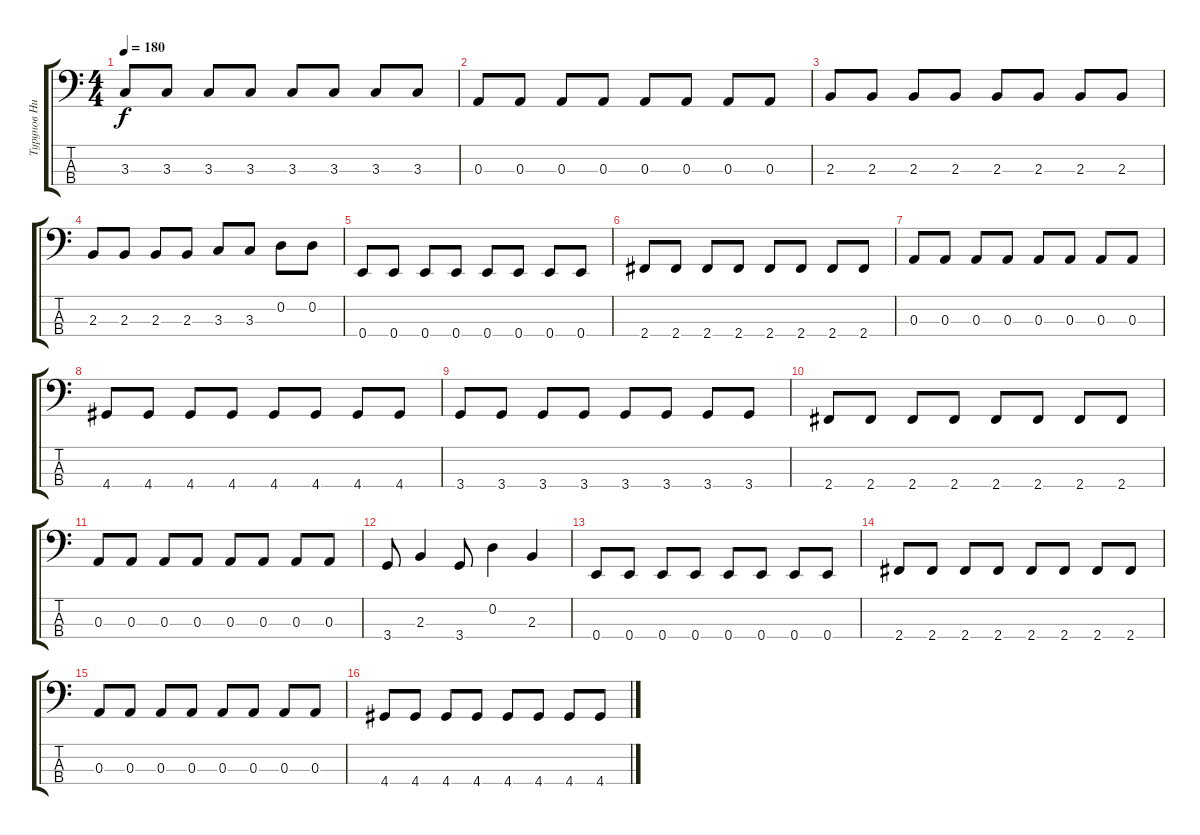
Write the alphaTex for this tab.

\track ("Турунов Николай" "Турунов Ни") {instrument electricbasspick}
\staff {score tabs}
\tuning (G2 D2 A1 E1) {hide}
\ts (4 4)
\tempo 180
\clef f4
\ks c
3.3.8{dy f} 3.3.8 3.3.8 3.3.8 3.3.8 3.3.8 3.3.8 3.3.8 |
0.3.8 0.3.8 0.3.8 0.3.8 0.3.8 0.3.8 0.3.8 0.3.8 |
2.3.8 2.3.8 2.3.8 2.3.8 2.3.8 2.3.8 2.3.8 2.3.8 |
2.3.8 2.3.8 2.3.8 2.3.8 3.3.8 3.3.8 0.2.8 0.2.8 |
0.4.8 0.4.8 0.4.8 0.4.8 0.4.8 0.4.8 0.4.8 0.4.8 |
2.4.8 2.4.8 2.4.8 2.4.8 2.4.8 2.4.8 2.4.8 2.4.8 |
0.3.8 0.3.8 0.3.8 0.3.8 0.3.8 0.3.8 0.3.8 0.3.8 |
4.4.8 4.4.8 4.4.8 4.4.8 4.4.8 4.4.8 4.4.8 4.4.8 |
3.4.8 3.4.8 3.4.8 3.4.8 3.4.8 3.4.8 3.4.8 3.4.8 |
2.4.8 2.4.8 2.4.8 2.4.8 2.4.8 2.4.8 2.4.8 2.4.8 |
0.3.8 0.3.8 0.3.8 0.3.8 0.3.8 0.3.8 0.3.8 0.3.8 |
3.4.8 2.3.4 3.4.8 0.2.4 2.3.4 |
0.4.8 0.4.8 0.4.8 0.4.8 0.4.8 0.4.8 0.4.8 0.4.8 |
2.4.8 2.4.8 2.4.8 2.4.8 2.4.8 2.4.8 2.4.8 2.4.8 |
0.3.8 0.3.8 0.3.8 0.3.8 0.3.8 0.3.8 0.3.8 0.3.8 |
4.4.8 4.4.8 4.4.8 4.4.8 4.4.8 4.4.8 4.4.8 4.4.8
